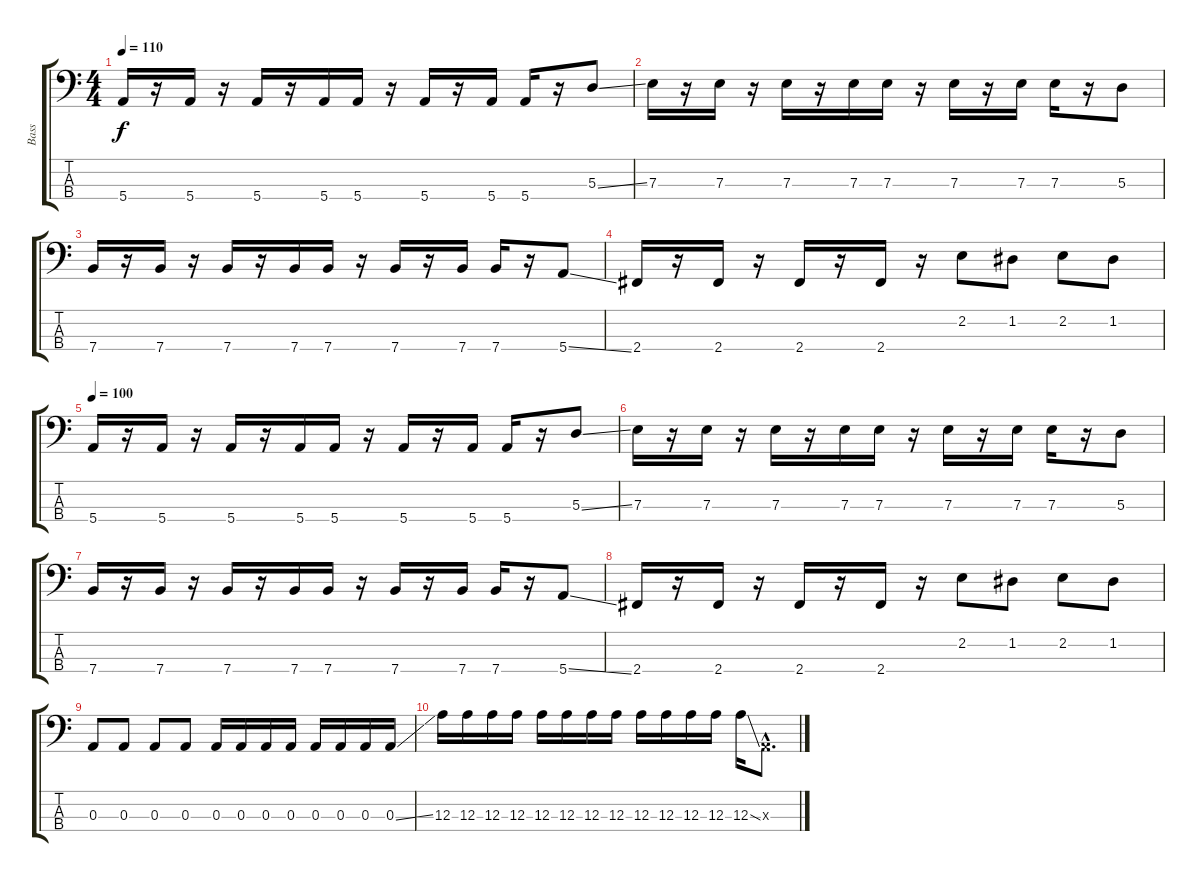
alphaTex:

\track ("Bass" "Bass") {instrument electricbasspick}
\staff {score tabs}
\tuning (G2 D2 A1 E1) {hide}
\ts (4 4)
\tempo 110
\clef f4
\ks c
5.4.16{dy f} r.16 5.4.16 r.16 5.4.16 r.16 5.4.16 5.4.16 r.16 5.4.16 r.16 5.4.16 5.4.16 r.16 5.3{ss}.8 |
7.3.16 r.16 7.3.16 r.16 7.3.16 r.16 7.3.16 7.3.16 r.16 7.3.16 r.16 7.3.16 7.3.16 r.16 5.3.8 |
7.4.16 r.16 7.4.16 r.16 7.4.16 r.16 7.4.16 7.4.16 r.16 7.4.16 r.16 7.4.16 7.4.16 r.16 5.4{ss}.8 |
2.4.16 r.16 2.4.16 r.16 2.4.16 r.16 2.4.16 r.16 2.2.8 1.2.8 2.2.8 1.2.8 |
\tempo 100
5.4.16 r.16 5.4.16 r.16 5.4.16 r.16 5.4.16 5.4.16 r.16 5.4.16 r.16 5.4.16 5.4.16 r.16 5.3{ss}.8 |
7.3.16 r.16 7.3.16 r.16 7.3.16 r.16 7.3.16 7.3.16 r.16 7.3.16 r.16 7.3.16 7.3.16 r.16 5.3.8 |
7.4.16 r.16 7.4.16 r.16 7.4.16 r.16 7.4.16 7.4.16 r.16 7.4.16 r.16 7.4.16 7.4.16 r.16 5.4{ss}.8 |
2.4.16 r.16 2.4.16 r.16 2.4.16 r.16 2.4.16 r.16 2.2.8 1.2.8 2.2.8 1.2.8 |
0.3.8 0.3.8 0.3.8 0.3.8 0.3.16 0.3.16 0.3.16 0.3.16 0.3.16 0.3.16 0.3.16 0.3{ss}.16 |
12.3.16 12.3.16 12.3.16 12.3.16 12.3.16 12.3.16 12.3.16 12.3.16 12.3.16 12.3.16 12.3.16 12.3.16 12.3{ss}.16 0.3{hac x}.8{d}
